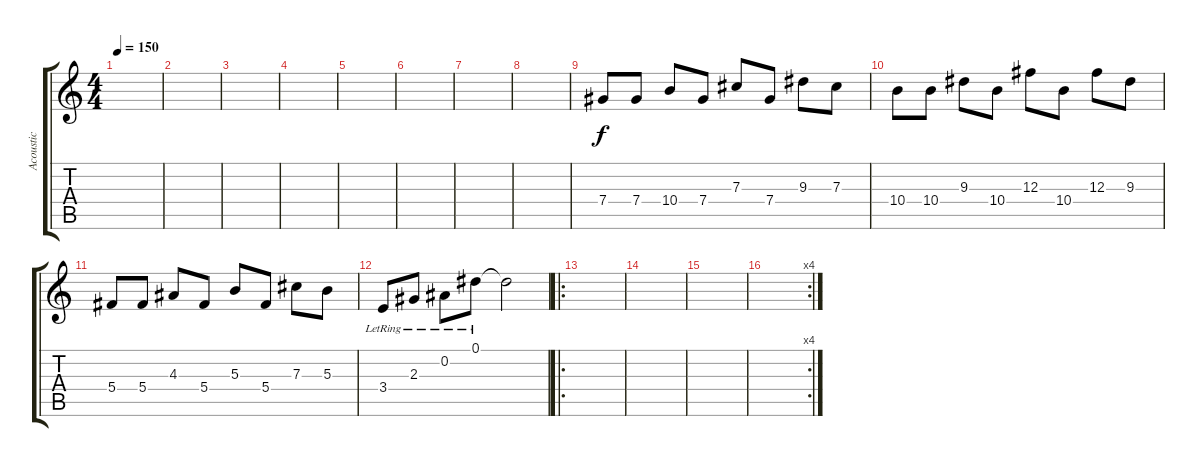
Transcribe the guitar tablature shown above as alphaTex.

\track ("Acoustic" "Acoustic") {instrument acousticguitarsteel}
\staff {score tabs}
\tuning (Eb4 Bb3 Gb3 Db3 Ab2 Db2) {hide}
\ts (4 4)
\tempo 150
\clef g2
\ks c
|
|
|
|
|
|
|
|
7.4.8 7.4.8 10.4.8 7.4.8 7.3.8 7.4.8 9.3.8 7.3.8 |
10.4.8 10.4.8 9.3.8 10.4.8 12.3.8 10.4.8 12.3.8 9.3.8 |
5.4.8 5.4.8 4.3.8 5.4.8 5.3.8 5.4.8 7.3.8 5.3.8 |
3.4{lr}.8 2.3{lr}.8 0.2{lr}.8 0.1{lr}.8 0.1{t}.2 |
\ro
|
|
|
\rc 4
